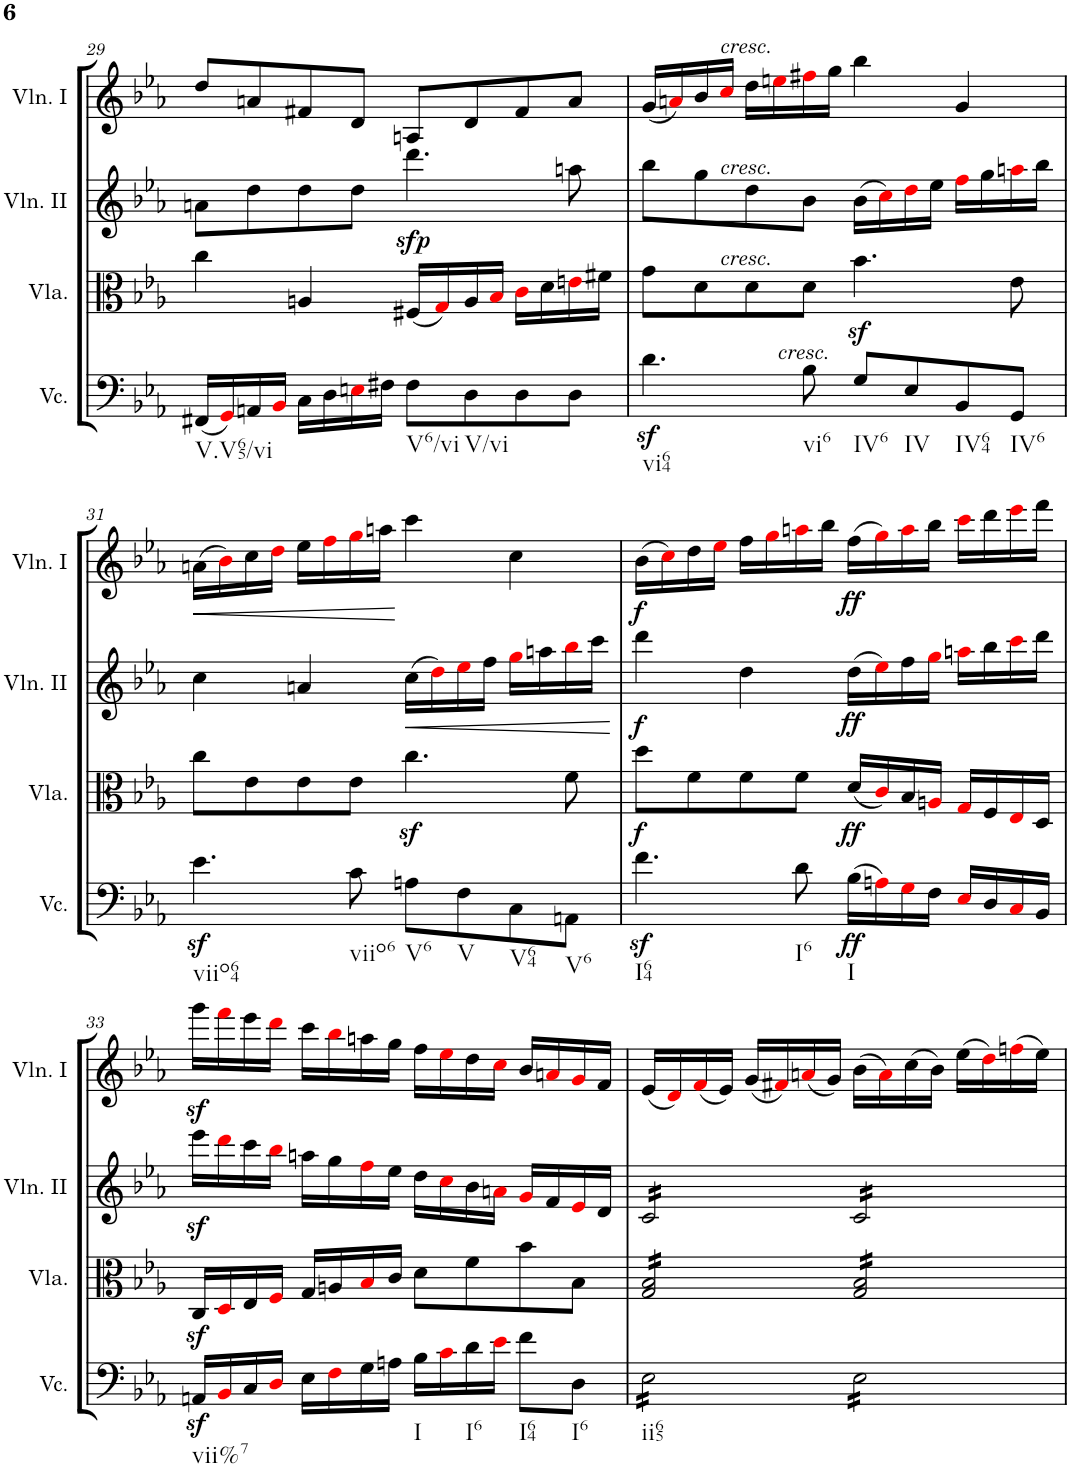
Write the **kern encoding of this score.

**kern	**dynam	**kern	**dynam	**kern	**dynam	**kern	**dynam
*part4	*part4	*part3	*part3	*part2	*part2	*part1	*part1
*staff4	*staff4	*staff3	*staff3	*staff2	*staff2	*staff1	*staff1
*I"Violoncello	*	*I"Viola	*	*I"Violino II	*	*I"Violino I	*
*I'Vc.	*	*I'Vla.	*	*I'Vln. II	*	*I'Vln. I	*
!!LO:PB:g=z
*clefF4	*	*clefC3	*	*clefG2	*	*clefG2	*
*k[b-e-a-]	*	*k[b-e-a-]	*	*k[b-e-a-]	*	*k[b-e-a-]	*
*M4/4	*	*M4/4	*	*M4/4	*	*M4/4	*
*met(c)	*	*met(c)	*	*met(c)	*	*met(c)	*
=29	=29	=29	=29	=29	=29	=29	=29
!LO:TX:b:t=V.V65/vi	!	!	!	!	!	!	!
(16FF#X/LL	.	4cc\	.	8an\L	.	8dd/L	.
16GGi/)	.	.	.	.	.	.	.
16AAn/	.	.	.	8dd\	.	8an/	.
16BB-i/JJ	.	.	.	.	.	.	.
16C\LL	.	4An/	.	8dd\	.	8f#X/	.
16D\	.	.	.	.	.	.	.
16Eni\	.	.	.	8dd\J	.	8d/J	.
16F#X\JJ	.	.	.	.	.	.	.
!LO:TX:b:t=V6/vi	!	!	!	!	!	!	!
!	!	!	!	!	!LO:DY:b	!	!
8F#\L	.	(16F#X/LL	.	4.ddd\	sfp	8An/L	.
.	.	16Gi/)	.	.	.	.	.
!LO:TX:b:t=V/vi	!	!	!	!	!	!	!
8D\	.	16A/	.	.	.	8d/	.
.	.	16B-i/JJ	.	.	.	.	.
8D\	.	16ci\LL	.	.	.	8f#/	.
.	.	16d\	.	.	.	.	.
8D\J	.	16eni\	.	8aan\	.	8a/J	.
.	.	16f#X\JJ	.	.	.	.	.
=30	=30	=30	=30	=30	=30	=30	=30
!LO:TX:b:t=vi64	!	!	!	!	!	!	!
4.dz<\	.	8g\L	.	8bb-\L	.	(16g/LL	.
.	.	.	.	.	.	16ani/)	.
.	.	8d\	.	8gg\	.	16b-/	.
.	.	.	.	.	.	16cci/JJ	.
!	!	!	!	!	!	!LO:TX:a:i:t=cresc.	!
!	!	!	!	!LO:TX:a:i:t=cresc.	!	!	!
!	!	!LO:TX:a:i:t=cresc.	!	!	!	!	!
.	.	8d\	.	8dd\	.	16dd\LL	.
.	.	.	.	.	.	16eeni\	.
!LO:TX:a:i:t=cresc.	!	!	!	!	!	!	!
!LO:TX:b:t=vi6	!	!	!	!	!	!	!
8B-\	.	8d\J	.	8b-\J	.	16ff#Xi\	.
.	.	.	.	.	.	16gg\JJ	.
!LO:TX:b:t=IV6	!	!	!	!	!	!	!
8G/L	.	4.b-z<\	.	(16b-\LL	.	4bb-\	.
.	.	.	.	16cci\)	.	.	.
!LO:TX:b:t=IV	!	!	!	!	!	!	!
8E-/	.	.	.	16ddi\	.	.	.
.	.	.	.	16ee-\JJ	.	.	.
!LO:TX:b:t=IV64	!	!	!	!	!	!	!
8BB-/	.	.	.	16ffi\LL	.	4g/	.
.	.	.	.	16gg\	.	.	.
!LO:TX:b:t=IV6	!	!	!	!	!	!	!
8GG/J	.	8e-\	.	16aani\	.	.	.
.	.	.	.	16bb-\JJ	.	.	.
!!LO:LB:g=z
=31	=31	=31	=31	=31	=31	=31	=31
!LO:TX:b:t=viio64	!	!	!	!	!	!	!
!	!	!	!	!	!	!	!LO:HP:b
4.e-z<\	.	8cc\L	.	4cc\	.	(16an\LL	<
.	.	.	.	.	.	16b-i\)	.
.	.	8e-\	.	.	.	16cc\	.
.	.	.	.	.	.	16ddi\JJ	.
.	.	8e-\	.	4an/	.	16ee-\LL	.
.	.	.	.	.	.	16ffi\	.
!LO:TX:b:t=viio6	!	!	!	!	!	!	!
8c\	.	8e-\J	.	.	.	16ggi\	.
.	.	.	.	.	.	16aan\JJ	.
!LO:TX:b:t=V6	!	!	!	!	!	!	!
!	!	!	!	!	!LO:HP:b	!	!
8An\L	.	4.ccz<\	.	(16cc\LL	<	4ccc\	[
.	.	.	.	16ddi\)	.	.	.
!LO:TX:b:t=V	!	!	!	!	!	!	!
8F\	.	.	.	16ee-i\	.	.	.
.	.	.	.	16ff\JJ	.	.	.
!LO:TX:b:t=V64	!	!	!	!	!	!	!
8C\	.	.	.	16ggi\LL	.	4cc\	.
.	.	.	.	16aan\	.	.	.
!LO:TX:b:t=V6	!	!	!	!	!	!	!
8AAn\J	.	8f\	.	16bb-i\	.	.	.
.	.	.	.	16ccc\JJ	.	.	.
.	.	.	.	.	[	.	.
=32	=32	=32	=32	=32	=32	=32	=32
!LO:TX:b:t=I64	!	!	!	!	!	!	!
!	!	!	!LO:DY:b	!	!LO:DY:b	!	!LO:DY:b
4.fz<\	.	8dd\L	f	4ddd\	f	(16b-\LL	f
.	.	.	.	.	.	16cci\)	.
.	.	8f\	.	.	.	16dd\	.
.	.	.	.	.	.	16ee-i\JJ	.
.	.	8f\	.	4dd\	.	16ff\LL	.
.	.	.	.	.	.	16ggi\	.
!LO:TX:b:t=I6	!	!	!	!	!	!	!
8d\	.	8f\J	.	.	.	16aani\	.
.	.	.	.	.	.	16bb-\JJ	.
!LO:TX:b:t=I	!	!	!	!	!	!	!
!	!LO:DY:b	!	!LO:DY:b	!	!LO:DY:b	!	!LO:DY:b
(16B-\LL	ff	(16d/LL	ff	(16dd\LL	ff	(16ff\LL	ff
16Ani\)	.	16ci/)	.	16ee-i\)	.	16ggi\)	.
16Gi\	.	16B-/	.	16ff\	.	16aai\	.
16F\JJ	.	16Ani/JJ	.	16ggi\JJ	.	16bb-\JJ	.
16E-i/LL	.	16Gi/LL	.	16aani\LL	.	16ccci\LL	.
16D/	.	16F/	.	16bb-\	.	16ddd\	.
16Ci/	.	16E-i/	.	16ccci\	.	16eee-i\	.
16BB-/JJ	.	16D/JJ	.	16ddd\JJ	.	16fff\JJ	.
!!LO:LB:g=z
=33	=33	=33	=33	=33	=33	=33	=33
!LO:TX:b:t=vii%7	!	!	!	!	!	!	!
16AAnz</LL	.	16Cz</LL	.	16eee-z<\LL	.	16gggz<\LL	.
16BB-i/	.	16Di/	.	16dddi\	.	16fffi\	.
16C/	.	16E-/	.	16ccc\	.	16eee-\	.
16Di/JJ	.	16Fi/JJ	.	16bb-i\JJ	.	16dddi\JJ	.
16E-\LL	.	16G/LL	.	16aan\LL	.	16ccc\LL	.
16Fi\	.	16An/	.	16gg\	.	16bb-i\	.
16G\	.	16B-i/	.	16ffi\	.	16aan\	.
16An\JJ	.	16c/JJ	.	16ee-\JJ	.	16gg\JJ	.
!LO:TX:b:t=I	!	!	!	!	!	!	!
16B-\LL	.	8d\L	.	16dd\LL	.	16ff\LL	.
16ci\	.	.	.	16cci\	.	16ee-i\	.
!LO:TX:b:t=I6	!	!	!	!	!	!	!
16d\	.	8f\	.	16b-\	.	16dd\	.
16e-i\JJ	.	.	.	16ani\JJ	.	16cci\JJ	.
!LO:TX:b:t=I64	!	!	!	!	!	!	!
8f\L	.	8b-\	.	16gi/LL	.	16b-/LL	.
.	.	.	.	16f/	.	16ani/	.
!LO:TX:b:t=I6	!	!	!	!	!	!	!
8D\J	.	8B-\J	.	16e-i/	.	16gi/	.
.	.	.	.	16d/JJ	.	16f/JJ	.
=34	=34	=34	=34	=34	=34	=34	=34
!LO:TX:b:t=ii65	!	!	!	!	!	!	!
*tremolo	*	*	*	*	*	*	*
*	*	*tremolo	*	*	*	*	*
*	*	*	*	*tremolo	*	*	*
16E-\LL	.	16G/ 16B-/LL	.	16c/LL	.	(16e-/LL	.
16E-\	.	16G/ 16B-/	.	16c/	.	16di/)	.
16E-\	.	16G/ 16B-/	.	16c/	.	(16fi/	.
16E-\	.	16G/ 16B-/	.	16c/	.	16e-/JJ)	.
16E-\	.	16G/ 16B-/	.	16c/	.	(16g/LL	.
16E-\	.	16G/ 16B-/	.	16c/	.	16f#Xi/)	.
16E-\	.	16G/ 16B-/	.	16c/	.	(16ani/	.
16E-\JJ	.	16G/ 16B-/JJ	.	16c/JJ	.	16g/JJ)	.
16E-\LL	.	16G/ 16B-/LL	.	16c/LL	.	(16b-\LL	.
16E-\	.	16G/ 16B-/	.	16c/	.	16ai\)	.
16E-\	.	16G/ 16B-/	.	16c/	.	(16cc\	.
16E-\	.	16G/ 16B-/	.	16c/	.	16b-\JJ)	.
16E-\	.	16G/ 16B-/	.	16c/	.	(16ee-\LL	.
16E-\	.	16G/ 16B-/	.	16c/	.	16ddi\)	.
16E-\	.	16G/ 16B-/	.	16c/	.	(16ffni\	.
16E-\JJ	.	16G/ 16B-/JJ	.	16c/JJ	.	16ee-\JJ)	.
*	*	*	*	*Xtremolo	*	*	*
*	*	*Xtremolo	*	*	*	*	*
*Xtremolo	*	*	*	*	*	*	*
=	=	=	=	=	=	=	=
*-	*-	*-	*-	*-	*-	*-	*-
